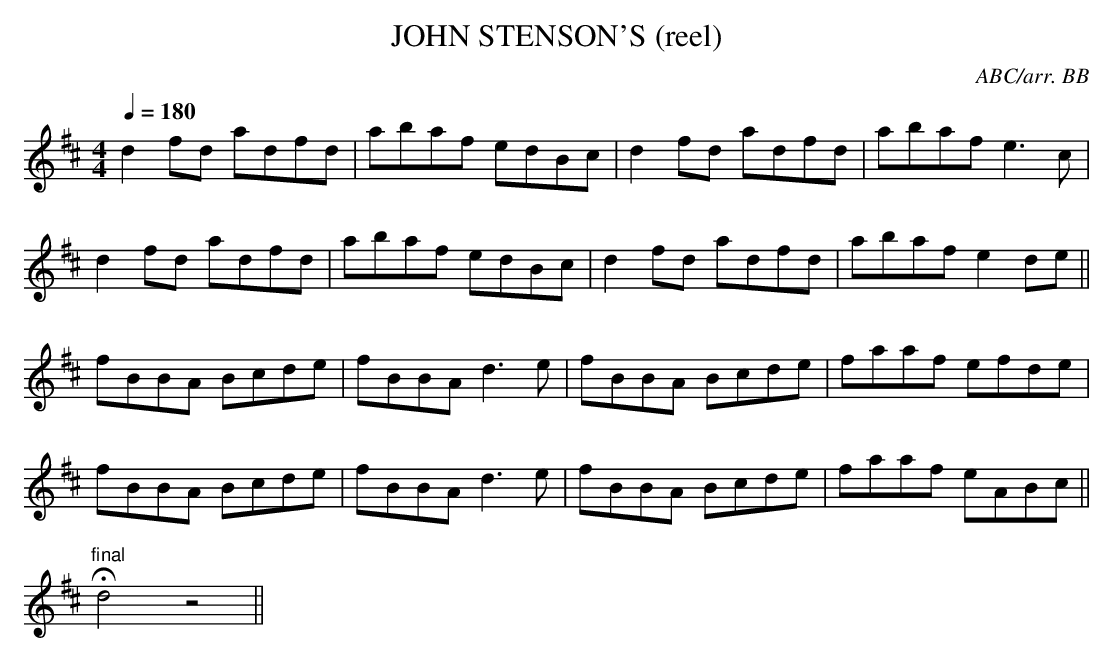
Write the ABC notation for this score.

X:1
T:JOHN STENSON'S (reel)
C:ABC/arr. BB
Q:1/4=180
L:1/8
M:4/4
K:D
d2fd adfd|abaf edBc|d2fd adfd|abaf e3c|
d2fd adfd|abaf edBc|d2fd adfd|abaf e2de ||
fBBA Bcde|fBBA d3e|fBBA Bcde|faaf efde|
fBBA Bcde|fBBA d3e|fBBA Bcde|faaf eABc ||
"final"Hd4z4||
